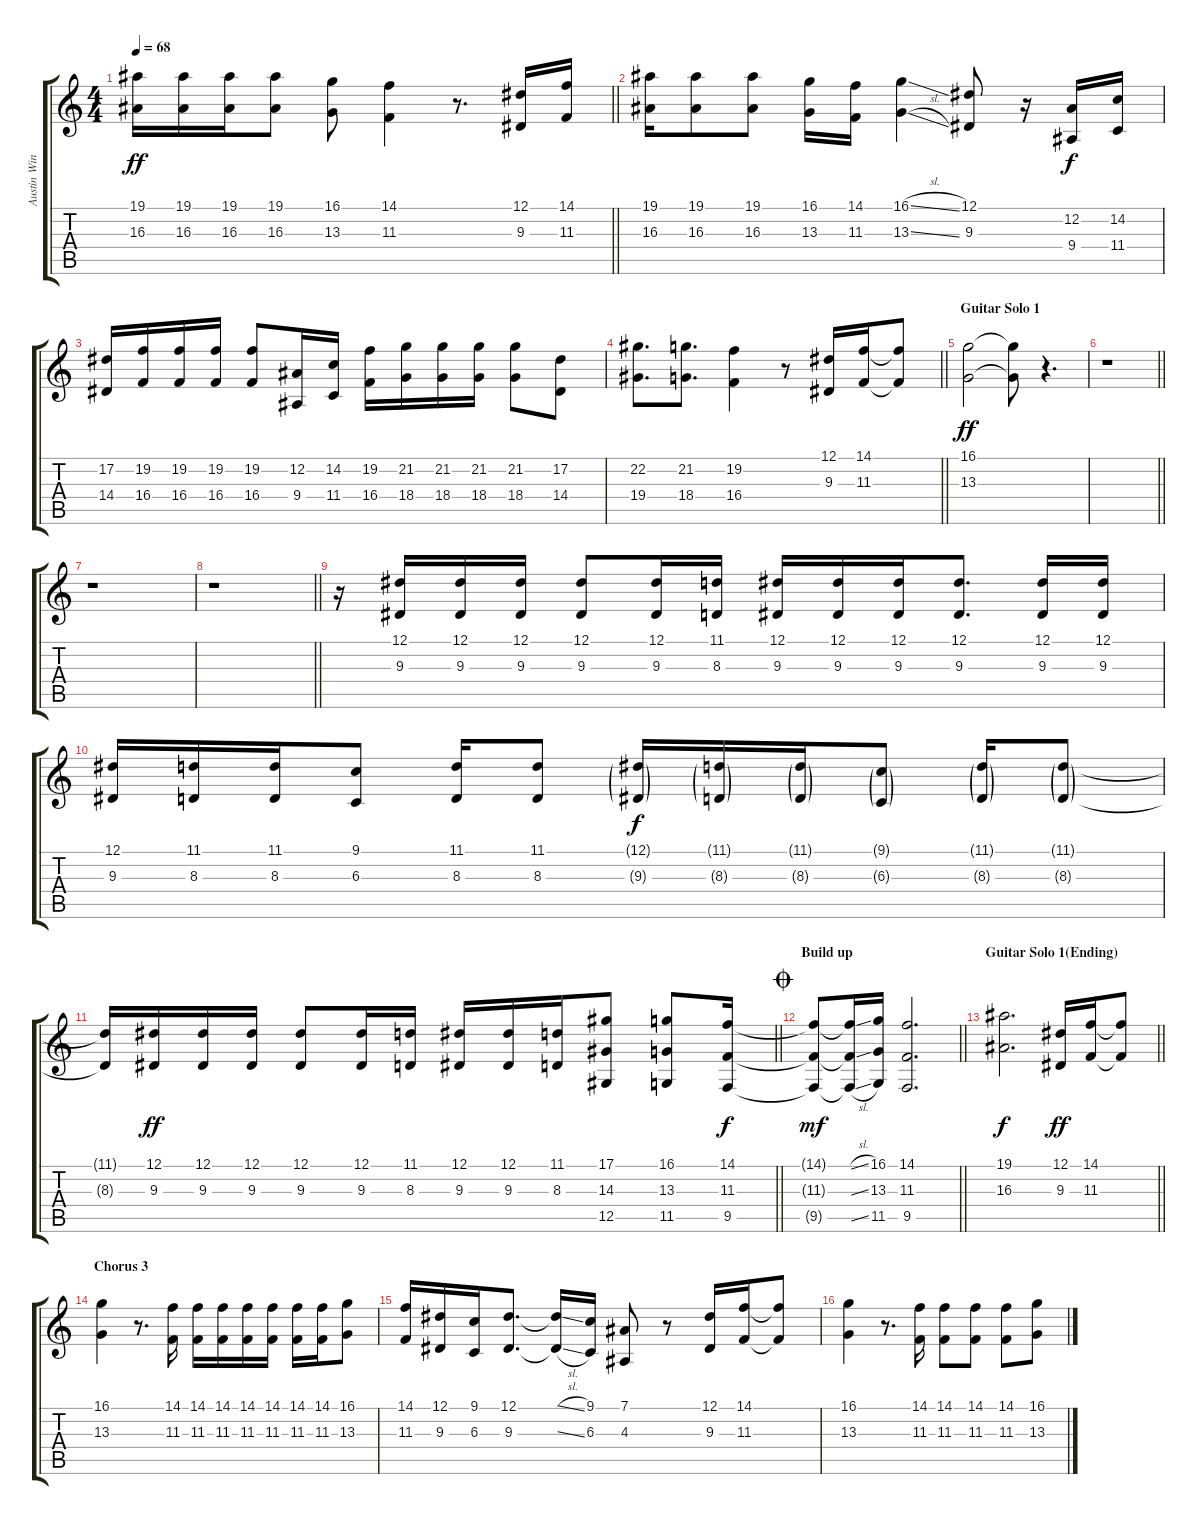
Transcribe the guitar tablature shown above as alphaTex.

\track ("Austin Winkler (Vocals)" "Austin Win") {instrument tremolostrings}
\staff {score tabs}
\tuning (Eb4 Bb3 Gb3 Db3 Ab2 Eb2) {hide}
\ts (4 4)
\tempo 68
\clef g2
\barLineRight lightlight
\ks c
(19.1 16.3).16{dy ff} (19.1 16.3).16 (19.1 16.3).16 (19.1 16.3).8 (16.1 13.3).8 (14.1 11.3).4 r.8{d} (12.1 9.3).16 (14.1 11.3).16 |
(19.1 16.3).16 (19.1 16.3).8 (19.1 16.3).8 (16.1 13.3).16 (14.1 11.3).16 (16.1{sl} 13.3{sl}).4 (12.1 9.3).8 r.16 (12.2 9.4).16{dy f} (14.2 11.4).16 |
(17.2 14.4).16 (19.2 16.4).16 (19.2 16.4).16 (19.2 16.4).16 (19.2 16.4).8 (12.2 9.4).16 (14.2 11.4).16 (19.2 16.4).16 (21.2 18.4).16 (21.2 18.4).16 (21.2 18.4).16 (21.2 18.4).8 (17.2 14.4).8 |
\barLineRight lightlight
(22.2 19.4).8{d} (21.2 18.4).8{d} (19.2 16.4).4 r.8 (12.1 9.3).16 (14.1 11.3).16 (14.1{t} 11.3{t}).8 |
\section ("" "Guitar Solo 1")
(16.1 13.3).2{dy ff} (16.1{t} 13.3{t}).8 r.4{d} |
\barLineRight lightlight
r.1 |
r.1 |
\barLineRight lightlight
r.1 |
r.16 (12.1 9.3).16 (12.1 9.3).16 (12.1 9.3).16 (12.1 9.3).8 (12.1 9.3).16 (11.1 8.3).16 (12.1 9.3).16 (12.1 9.3).16 (12.1 9.3).16 (12.1 9.3).8{d} (12.1 9.3).16 (12.1 9.3).16 |
(12.1 9.3).16 (11.1 8.3).16 (11.1 8.3).16 (9.1 6.3).8 (11.1 8.3).16 (11.1 8.3).8 (12.1{g} 9.3{g}).16{dy f} (11.1{g} 8.3{g}).16 (11.1{g} 8.3{g}).16 (9.1{g} 6.3{g}).8 (11.1{g} 8.3{g}).16 (11.1{g} 8.3{g}).8 |
\barLineRight lightlight
(11.1{t} 8.3{t}).16 (12.1 9.3).16{dy ff} (12.1 9.3).16 (12.1 9.3).16 (12.1 9.3).8 (12.1 9.3).16 (11.1 8.3).16 (12.1 9.3).16 (12.1 9.3).16 (11.1 8.3).16 (17.1 14.3 12.5).8 (16.1 13.3 11.5).8 (14.1 11.3 9.5).16{dy f} |
\section ("" "Build up")
\jump coda
\barLineRight lightlight
(14.1{t} 11.3{t} 9.5{t}).8{dy mf} (14.1{sl t} 11.3{sl t} 9.5{sl t}).16 (16.1 13.3 11.5).16 (14.1 11.3 9.5).2{d volume 5} |
\section ("" "Guitar Solo 1(Ending)")
\barLineRight lightlight
(19.1 16.3).2{d dy f volume 15} (12.1 9.3).16{dy ff} (14.1 11.3).16 (14.1{t} 11.3{t}).8 |
\section ("" "Chorus 3")
(16.1 13.3).4 r.8{d} (14.1 11.3).16 (14.1 11.3).16 (14.1 11.3).16 (14.1 11.3).16 (14.1 11.3).16 (14.1 11.3).16 (14.1 11.3).16 (16.1 13.3).8 |
(14.1 11.3).16 (12.1 9.3).16 (9.1 6.3).16 (12.1 9.3).8{d} (12.1{sl t} 9.3{sl t}).16 (9.1 6.3).16 (7.1 4.3).8 r.8 (12.1 9.3).16 (14.1 11.3).16 (14.1{t} 11.3{t}).8 |
(16.1 13.3).4 r.8{d} (14.1 11.3).16 (14.1 11.3).8 (14.1 11.3).8 (14.1 11.3).8 (16.1 13.3).8
